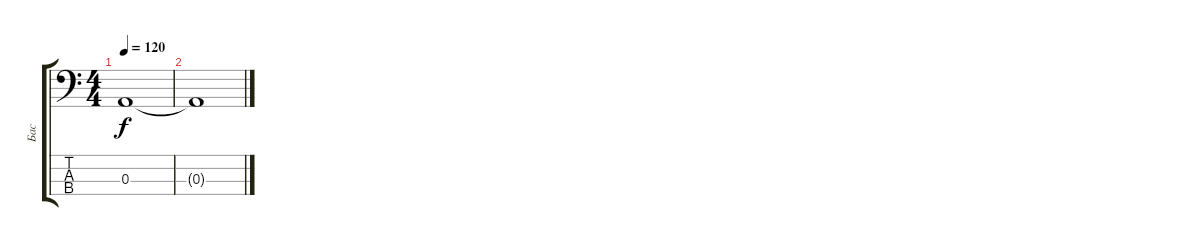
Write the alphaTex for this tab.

\track ("Бас" "Бас") {instrument electricbassfinger}
\staff {score tabs}
\tuning (G2 D2 A1 E1) {hide}
\ts (4 4)
\tempo 120
\clef f4
\ks c
0.3.1{dy f} |
0.3{t}.1
